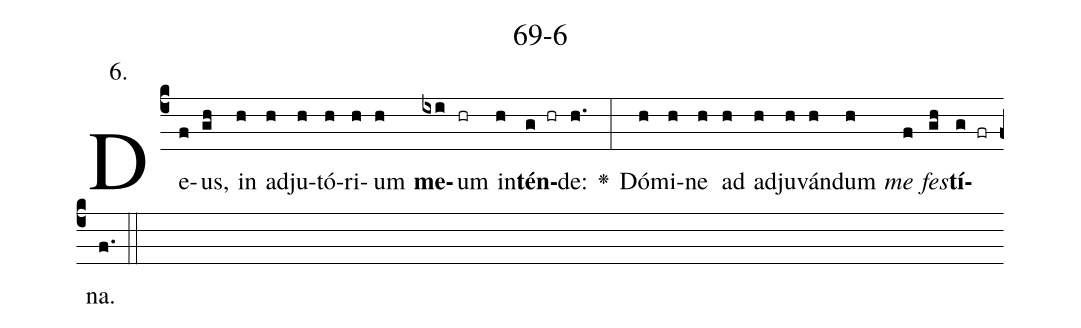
name: 69-6;
annotation: 6.;
%%
(c4)De(f)us,(gh) in(h) ad(h)ju(h)tó(h)ri(h)um(h) <b>me</b>(ixi)um(hr) in(h)<b>tén</b>(g hr)de:(h.) <v>\greheightstar</v>(:) Dó(h)mi(h)ne(h) ad(h) ad(h)ju(h)ván(h)dum(h) <i>me</i>(f) <i>fes</i>(gh)<b>tí</b>(g fr)na.(f.) (::)


%E(h) u(h) o(f) u(gh) a(g) e.(f.) (::)
